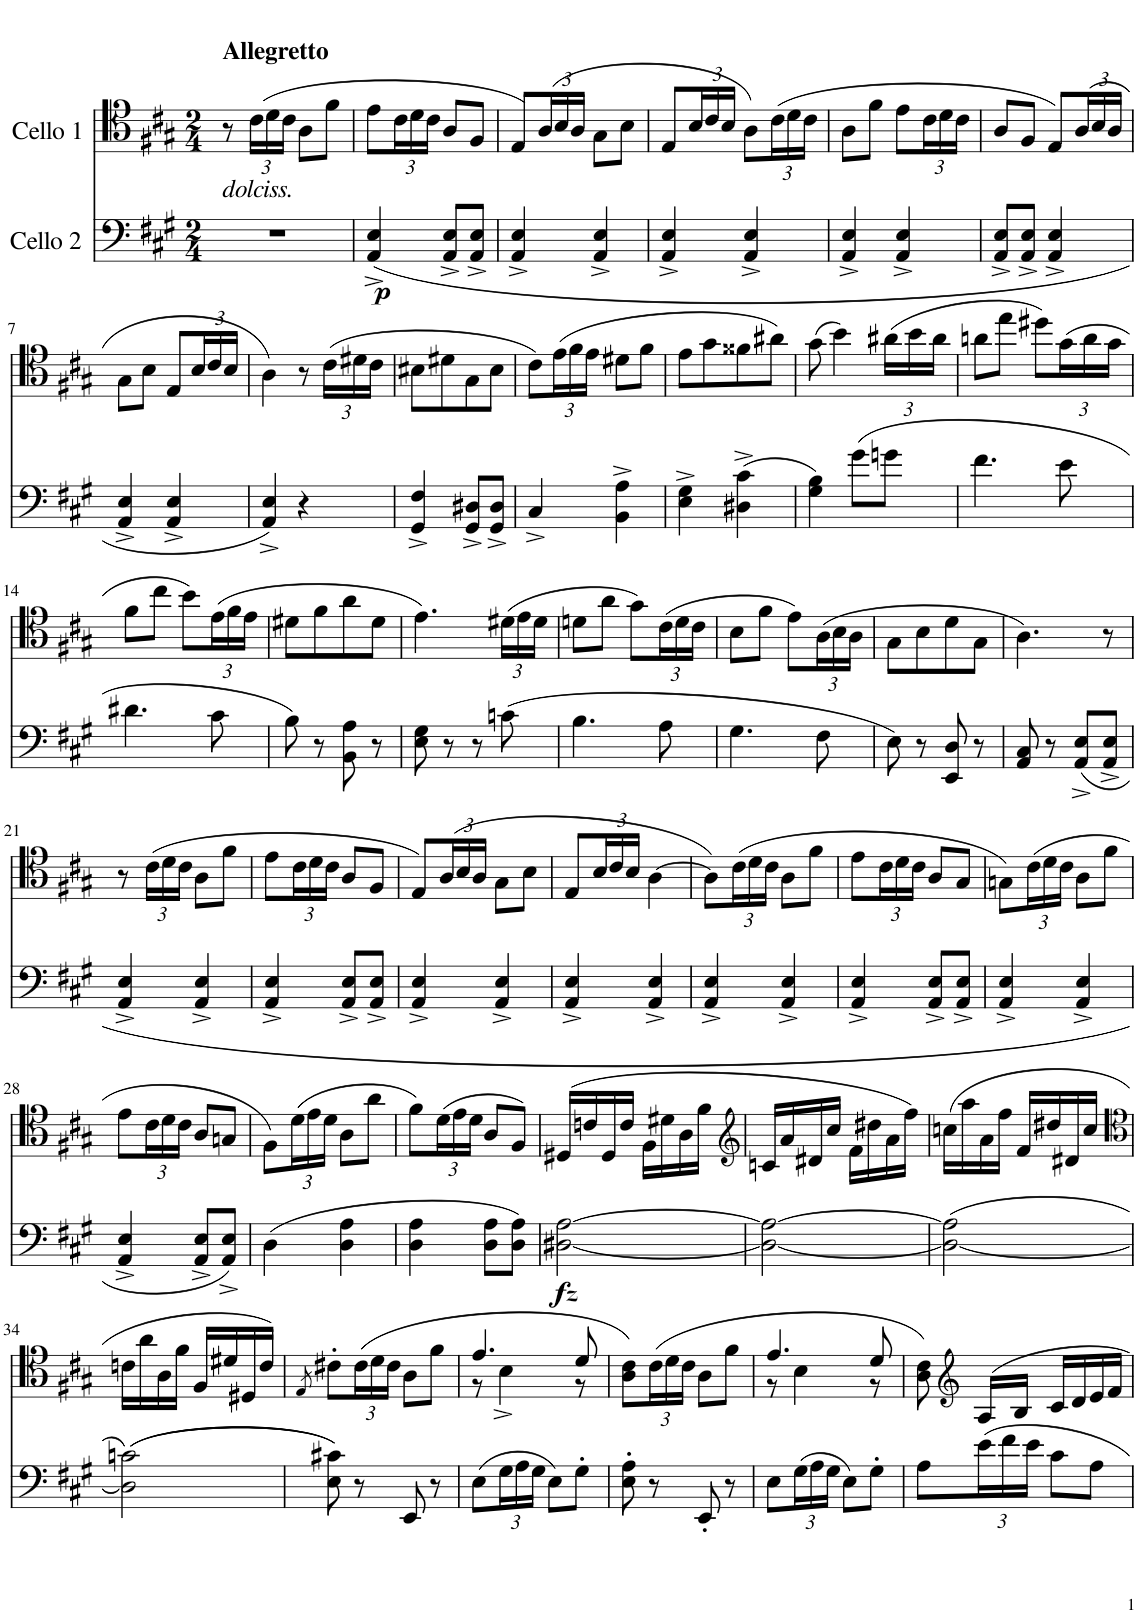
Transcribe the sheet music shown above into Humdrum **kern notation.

**kern	**dynam	**kern
*part2	*part2	*part1
*staff2	*staff2	*staff1
*I"Cello 2	*	*I"Cello 1
*clefF4	*	*clefC4
*k[f#c#g#]	*	*k[f#c#g#]
*M2/4	*	*M2/4
*MM90	*	*MM90
=1	=1	=1
!	!	!LO:TX:a:B:t=Allegretto
!	!	!LO:TX:b:i:t=dolciss.
2r	.	8r
*	*	*Xbrackettup
.	.	(24c#\LL
.	.	24d\
.	.	24c#\JJ
.	.	8A\L
.	.	8f#\J
=2	=2	=2
!	!LO:DY:b	!
(4AA/^ 4E/^	p	8e\L
.	.	24c#\L
.	.	24d\
.	.	24c#\JJ
8AA/^ 8E/^L	.	8A/L
8AA/^ 8E/^J	.	8F#/J
=3	=3	=3
4AA/^ 4E/^	.	8E/L)
.	.	(24A/L
.	.	24B/
.	.	24A/JJ
4AA/^ 4E/^	.	8G#\L
.	.	8B\J
=4	=4	=4
4AA/^ 4E/^	.	8E/L
.	.	24B/L
.	.	24c#/
.	.	24B/JJ
4AA/^ 4E/^	.	8A\L)
.	.	(24c#\L
.	.	24d\
.	.	24c#\JJ
=5	=5	=5
4AA/^ 4E/^	.	8A\L
.	.	8f#\J
4AA/^ 4E/^	.	8e\L
.	.	24c#\L
.	.	24d\
.	.	24c#\JJ
=6	=6	=6
8AA/^ 8E/^L	.	8A/L
8AA/^ 8E/^J	.	8F#/J
4AA/^ 4E/^	.	8E/L)
.	.	(24A/L
.	.	24B/
.	.	24A/JJ
!!LO:LB:g=z
=7	=7	=7
4AA/^ 4E/^	.	8G#\L
.	.	8B\J
4AA/^ 4E/^	.	8E/L
.	.	24B/L
.	.	24c#/
.	.	24B/JJ
=8	=8	=8
4AA/^ 4E/^)	.	4A\)
4r	.	8r
.	.	(24c#\LL
.	.	24d#X\
.	.	24c#\JJ
=9	=9	=9
4GG#/^ 4F#/^	.	8B#X\L
.	.	8d#X\
8GG#/^ 8D#X/^L	.	8G#\
8GG#/^ 8D#/^J	.	8B#\J
=10	=10	=10
4C#^/	.	8c#\L)
.	.	(24e\L
.	.	24f#\
.	.	24e\JJ
4BB\^ 4A\^	.	8d#X\L
.	.	8f#\J
=11	=11	=11
4E\^ 4G#\^	.	8e\L
.	.	8g#\
(4D#X\^ 4c#\^	.	8f##X\
.	.	8a#X\J)
=12	=12	=12
4G#\ 4B\)	.	(8g#\
.	.	4b\)
(8g#\L	.	.
8gn\J	.	(24a#X\LL
.	.	24b\
.	.	24a#\JJ
=13	=13	=13
4.f#\	.	8an\L
.	.	8ee\J
.	.	8dd#X\L)
8e\	.	(24g#\L
.	.	24a\
.	.	24g#\JJ
!!LO:LB:g=z
=14	=14	=14
4.d#X\	.	8f#\L
.	.	8cc#\J
.	.	8b\L)
8c#\	.	(24e\L
.	.	24f#\
.	.	24e\JJ
=15	=15	=15
8B\)	.	8d#X\L
8r	.	8f#\
8BB\ 8A\	.	8a\
8r	.	8d#\J
=16	=16	=16
8E\ 8G#\	.	4.e\)
8r	.	.
8r	.	.
(8cn\	.	(24d#X\LL
.	.	24e\
.	.	24d#\JJ
=17	=17	=17
4.B\	.	8dn\L
.	.	8a\J
.	.	8g#\L)
8A\	.	(24c#\L
.	.	24d\
.	.	24c#\JJ
=18	=18	=18
4.G#\	.	8B\L
.	.	8f#\J
.	.	8e\L)
8F#\	.	(24A\L
.	.	24B\
.	.	24A\JJ
=19	=19	=19
8E\)	.	8G#\L
8r	.	8B\
8EE/ 8D/	.	8d\
8r	.	8G#\J
=20	=20	=20
8AA/ 8C#/	.	4.A\)
8r	.	.
(8AA/^ 8E/^L	.	.
8AA/^ 8E/^J	.	8r
!!LO:LB:g=z
=21	=21	=21
4AA/^ 4E/^	.	8r
.	.	(24c#\LL
.	.	24d\
.	.	24c#\JJ
4AA/^ 4E/^	.	8A\L
.	.	8f#\J
=22	=22	=22
4AA/^ 4E/^	.	8e\L
.	.	24c#\L
.	.	24d\
.	.	24c#\JJ
8AA/^ 8E/^L	.	8A/L
8AA/^ 8E/^J	.	8F#/J
=23	=23	=23
4AA/^ 4E/^	.	8E/L)
.	.	(24A/L
.	.	24B/
.	.	24A/JJ
4AA/^ 4E/^	.	8G#\L
.	.	8B\J
=24	=24	=24
4AA/^ 4E/^	.	8E/L
.	.	24B/L
.	.	24c#/
.	.	24B/JJ
4AA/^ 4E/^	.	[4A\
=25	=25	=25
4AA/^ 4E/^	.	8A\L])
.	.	(24c#\L
.	.	24d\
.	.	24c#\JJ
4AA/^ 4E/^	.	8A\L
.	.	8f#\J
=26	=26	=26
4AA/^ 4E/^	.	8e\L
.	.	24c#\L
.	.	24d\
.	.	24c#\JJ
8AA/^ 8E/^L	.	8A/L
8AA/^ 8E/^J	.	8G#/J
=27	=27	=27
4AA/^ 4E/^	.	8Gn\L)
.	.	(24c#\L
.	.	24d\
.	.	24c#\JJ
4AA/^ 4E/^	.	8A\L
.	.	8f#\J
!!LO:LB:g=z
=28	=28	=28
4AA/^ 4E/^	.	8e\L
.	.	24c#\L
.	.	24d\
.	.	24c#\JJ
8AA/^ 8E/^L	.	8A/L
8AA/^ 8E/^J)	.	8Gn/J
=29	=29	=29
(4D\	.	8F#\L)
.	.	(24d\L
.	.	24e\
.	.	24d\JJ
4D\ 4A\	.	8A\L
.	.	8a\J
=30	=30	=30
4D\ 4A\	.	8f#\L)
.	.	(24d\L
.	.	24e\
.	.	24d\JJ
8D\ 8A\L	.	8A/L
8D\ 8A\J)	.	8F#/J)
=31	=31	=31
!	!LO:DY:b	!
[2D#X\ [2A\	fz	(16D#X/LL
.	.	16cn/
.	.	16D#/
.	.	16c/JJ
.	.	16F#\LL
.	.	16d#X\
.	.	16A\
.	.	16f#\JJ
=32	=32	=32
*	*	*clefG2
2D#\_ 2A\_	.	16cn/LL
.	.	16a/
.	.	16d#X/
.	.	16cc#/JJ
.	.	16f#\LL
.	.	16dd#X\
.	.	16a\
.	.	16ff#\JJ)
=33	=33	=33
(2D#\_ 2A\]	.	(16ccn\LL
.	.	16aa\
.	.	16a\
.	.	16ff#\JJ
.	.	16f#/LL
.	.	16dd#X/
.	.	16d#X/
.	.	16cc/JJ
!!LO:LB:g=z
=34	=34	=34
*	*	*clefC4
((2D#\] 2cn\)	.	16cn\LL
.	.	16a\
.	.	16A\
.	.	16f#\JJ
.	.	16F#/LL
.	.	16d#X/
.	.	16D#X/
.	.	16c/JJ)
=35	=35	=35
.	.	8qE/
8E\ 8c#X\))	.	8c#X'\L
8r	.	(24c#\L
.	.	24d\
.	.	24c#\JJ
8EE/	.	8A\L
8r	.	8f#\J
=36	=36	=36
*	*	*^
(8E\L	.	4.e/	8r
*Xbrackettup	*	*	*
24G#\L	.	.	4B^\
24A\	.	.	.
24G#\JJ	.	.	.
8E\L)	.	.	.
8G#'\J	.	8d/	8r
*	*	*v	*v
=37	=37	=37
8E\' 8A\'	.	8A\ 8c#\L)
8r	.	(24c#\L
.	.	24d\
.	.	24c#\JJ
8EE'/	.	8A\L
8r	.	8f#\J
=38	=38	=38
*	*	*^
8E\L	.	4.e/	8r
(24G#\L	.	.	4B\
24A\	.	.	.
24G#\JJ	.	.	.
8E\L)	.	.	.
8G#'\J	.	8d/	8r
*	*	*v	*v
=39	=39	=39
8A\L	.	8A\ 8c#\)
*	*	*clefG2
24e\L	.	16A/LL
24f#\	.	.
.	.	16B/JJ
24e\JJ	.	.
8c#\L	.	16c#/LL
.	.	16d/
8A\J	.	16e/
.	.	16f#/JJ
=	=	=
*-	*-	*-
